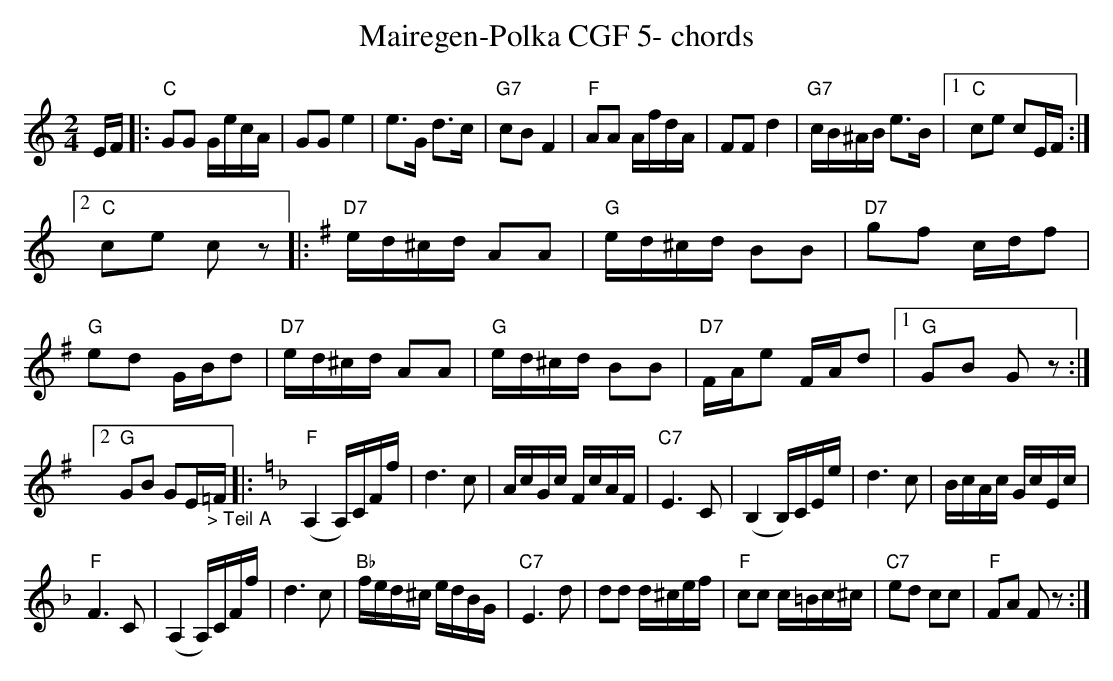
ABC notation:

X:1
T:Mairegen-Polka CGF 5- chords
M:2/4
L:1/16
K:Cmaj%%MIDI gchordon
EF |: "C"G2G2 GecA | G2G2 e4 | e3G d3c | "G7"c2B2 F4 | "F"A2A2 AfdA | F2F2 d4 | "G7"cB^AB e3B |1 "C"c2e2 c2EF :|2
"C"c2e2 c2z2 |: [K:Gmaj] "D7"ed^cd A2A2 | "G"ed^cd B2B2 | "D7"g2f2 cdf2 | "G"e2d2 GBd2 | "D7"ed^cd A2A2 | "G"ed^cd B2B2 | "D7"FAe2 FAd2 |1 "G"G2B2 G2z2 :|2
"G"G2B2 G2E"_> Teil A"=F |: [K:Fmaj] "F"(A,4A,)CFf | d6c2 | AcGc FcAF | "C7"E6C2 | (B,4B,)CEe | d6c2 | BcAc GcEc |
"F"F6C2 | (A,4A,)CFf | d6c2 | "Bb"fed^c edBG | "C7"E6d2 | d2d2 d^cef | "F"c2c2 c=Bc^c | "C7"e2d2 c2c2 | "F"F2A2 F2z2 :|
